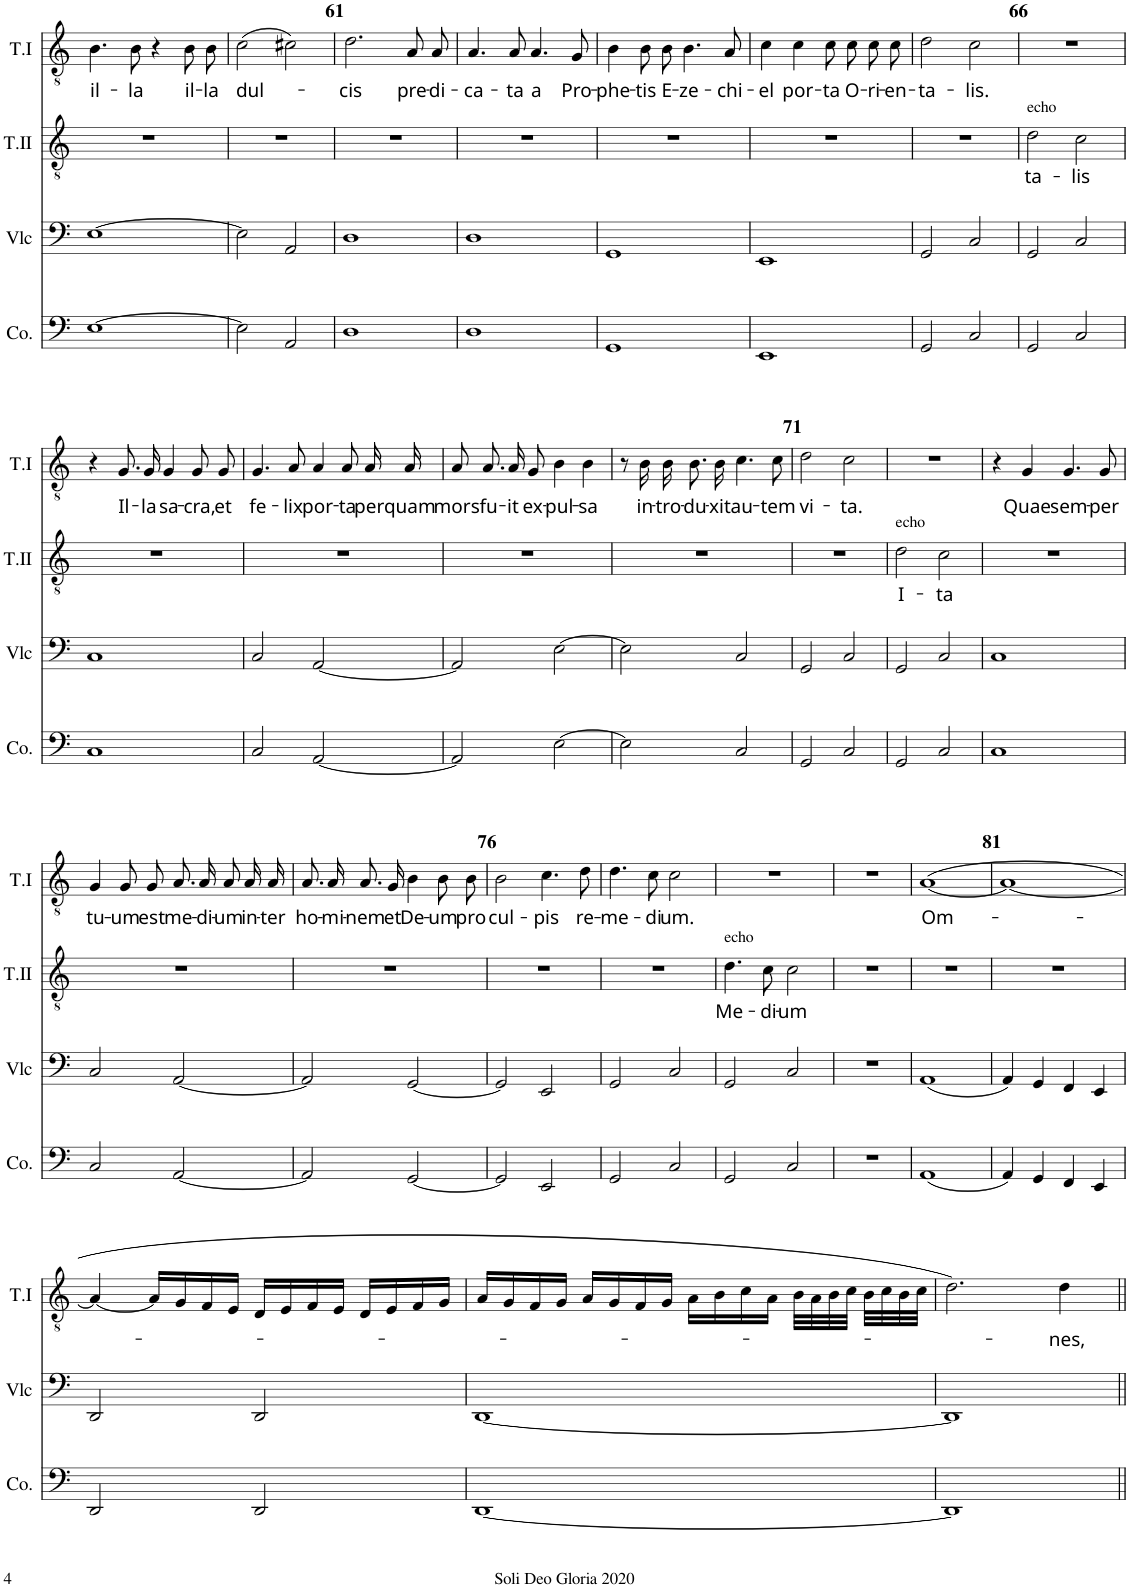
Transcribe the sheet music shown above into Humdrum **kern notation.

**kern	**kern	**kern	**text	**kern	**text
*part4	*part3	*part2	*part2	*part1	*part1
*staff4	*staff3	*staff2	*staff2	*staff1	*staff1
*I"Continuo	*I"Violoncelle	*I"Tenor II	*	*I"Tenor I	*
*I'Co.	*I'Vlc	*I'T.II	*	*I'T.I	*
!!LO:PB:g=z
*clefF4	*clefF4	*clefGv2	*	*clefGv2	*
*	*	*Trd7c12	*	*Trd7c12	*
*k[]	*k[]	*k[]	*	*k[]	*
*M4/4	*M4/4	*M4/4	*	*M4/4	*
*met(c)	*met(c)	*met(c)	*	*met(c)	*
=59	=59	=59	=59	=59	=59
!	!	!	!	!	!LO:LY:b
[1E	[1E	1r	.	4.B\	il-
!	!	!	!	!	!LO:LY:b
.	.	.	.	8B\	-la
.	.	.	.	4r	.
!	!	!	!	!	!LO:LY:b
.	.	.	.	8B\	il-
!	!	!	!	!	!LO:LY:b
.	.	.	.	8B\	-la
=60	=60	=60	=60	=60	=60
!	!	!	!	!	!LO:LY:b
2E\]	2E\]	1r	.	(2c\	dul-
2AA/	2AA/	.	.	2c#X\)	.
=61	=61	=61	=61	=61	=61
!	!	!	!	!	!LO:LY:b
1D	1D	1r	.	2.d\	-cis
!	!	!	!	!	!LO:LY:b
.	.	.	.	8A/	pre-
!	!	!	!	!	!LO:LY:b
.	.	.	.	8A/	-di-
=62	=62	=62	=62	=62	=62
!	!	!	!	!	!LO:LY:b
1D	1D	1r	.	4.A/	-ca-
!	!	!	!	!	!LO:LY:b
.	.	.	.	8A/	-ta
!	!	!	!	!	!LO:LY:b
.	.	.	.	4.A/	a
!	!	!	!	!	!LO:LY:b
.	.	.	.	8G/	Pro-
=63	=63	=63	=63	=63	=63
!	!	!	!	!	!LO:LY:b
1GG	1GG	1r	.	4B\	-phe-
!	!	!	!	!	!LO:LY:b
.	.	.	.	8B\	-tis
!	!	!	!	!	!LO:LY:b
.	.	.	.	8B\	E-
!	!	!	!	!	!LO:LY:b
.	.	.	.	4.B\	-ze-
!	!	!	!	!	!LO:LY:b
.	.	.	.	8A/	-chi-
=64	=64	=64	=64	=64	=64
!	!	!	!	!	!LO:LY:b
1EE	1EE	1r	.	4c\	-el
!	!	!	!	!	!LO:LY:b
.	.	.	.	4c\	por-
!	!	!	!	!	!LO:LY:b
.	.	.	.	8c\	-ta
!	!	!	!	!	!LO:LY:b
.	.	.	.	8c\	O-
!	!	!	!	!	!LO:LY:b
.	.	.	.	8c\	-ri-
!	!	!	!	!	!LO:LY:b
.	.	.	.	8c\	-en-
=65	=65	=65	=65	=65	=65
!	!	!	!	!	!LO:LY:b
2GG/	2GG/	1r	.	2d\	-ta-
!	!	!	!	!	!LO:LY:b
2C/	2C/	.	.	2c\	-lis.
=66	=66	=66	=66	=66	=66
!	!	!LO:TX:a:t=echo	!	!	!
!	!	!	!LO:LY:b	!	!
2GG/	2GG/	2d\	ta-	1r	.
!	!	!	!LO:LY:b	!	!
2C/	2C/	2c\	-lis	.	.
!!LO:LB:g=z
=67	=67	=67	=67	=67	=67
1C	1C	1r	.	4r	.
!	!	!	!	!	!LO:LY:b
.	.	.	.	8.G/	Il-
!	!	!	!	!	!LO:LY:b
.	.	.	.	16G/	-la
!	!	!	!	!	!LO:LY:b
.	.	.	.	4G/	sa-
!	!	!	!	!	!LO:LY:b
.	.	.	.	8G/	-cra,
!	!	!	!	!	!LO:LY:b
.	.	.	.	8G/	et
=68	=68	=68	=68	=68	=68
!	!	!	!	!	!LO:LY:b
2C/	2C/	1r	.	4.G/	fe-
!	!	!	!	!	!LO:LY:b
.	.	.	.	8A/	-lix
!	!	!	!	!	!LO:LY:b
[<2AA/	[<2AA/	.	.	4A/	por-
!	!	!	!	!	!LO:LY:b
.	.	.	.	8A/	-ta
!	!	!	!	!	!LO:LY:b
.	.	.	.	16A/	per
!	!	!	!	!	!LO:LY:b
.	.	.	.	16A/	quam
=69	=69	=69	=69	=69	=69
!	!	!	!	!	!LO:LY:b
2AA/]	2AA/]	1r	.	8A/	mors
!	!	!	!	!	!LO:LY:b
.	.	.	.	8.A/	fu-
!	!	!	!	!	!LO:LY:b
.	.	.	.	16A/	-it
!	!	!	!	!	!LO:LY:b
.	.	.	.	8G/	ex-
!	!	!	!	!	!LO:LY:b
[2E\	[2E\	.	.	4B\	-pul-
!	!	!	!	!	!LO:LY:b
.	.	.	.	4B\	-sa
=70	=70	=70	=70	=70	=70
2E\]	2E\]	1r	.	8r	.
!	!	!	!	!	!LO:LY:b
.	.	.	.	16B\	in-
!	!	!	!	!	!LO:LY:b
.	.	.	.	16B\	-tro-
!	!	!	!	!	!LO:LY:b
.	.	.	.	8.B\	-du-
!	!	!	!	!	!LO:LY:b
.	.	.	.	16B\	-xit
!	!	!	!	!	!LO:LY:b
2C/	2C/	.	.	4.c\	au-
!	!	!	!	!	!LO:LY:b
.	.	.	.	8c\	-tem
=71	=71	=71	=71	=71	=71
!	!	!	!	!	!LO:LY:b
2GG/	2GG/	1r	.	2d\	vi-
!	!	!	!	!	!LO:LY:b
2C/	2C/	.	.	2c\	-ta.
=72	=72	=72	=72	=72	=72
!	!	!LO:TX:a:t=echo	!	!	!
!	!	!	!LO:LY:b	!	!
2GG/	2GG/	2d\	I-	1r	.
!	!	!	!LO:LY:b	!	!
2C/	2C/	2c\	-ta	.	.
=73	=73	=73	=73	=73	=73
1C	1C	1r	.	4r	.
!	!	!	!	!	!LO:LY:b
.	.	.	.	4G/	Quae
!	!	!	!	!	!LO:LY:b
.	.	.	.	4.G/	sem-
!	!	!	!	!	!LO:LY:b
.	.	.	.	8G/	-per
!!LO:LB:g=z
=74	=74	=74	=74	=74	=74
!	!	!	!	!	!LO:LY:b
2C/	2C/	1r	.	4G/	tu-
!	!	!	!	!	!LO:LY:b
.	.	.	.	8G/	-um
!	!	!	!	!	!LO:LY:b
.	.	.	.	8G/	est
!	!	!	!	!	!LO:LY:b
[<2AA/	[<2AA/	.	.	8.A/	me-
!	!	!	!	!	!LO:LY:b
.	.	.	.	16A/	-di-
!	!	!	!	!	!LO:LY:b
.	.	.	.	8A/	-um
!	!	!	!	!	!LO:LY:b
.	.	.	.	16A/	in-
!	!	!	!	!	!LO:LY:b
.	.	.	.	16A/	-ter
=75	=75	=75	=75	=75	=75
!	!	!	!	!	!LO:LY:b
2AA/]	2AA/]	1r	.	8.A/	ho-
!	!	!	!	!	!LO:LY:b
.	.	.	.	16A/	-mi-
!	!	!	!	!	!LO:LY:b
.	.	.	.	8.A/	-nem
!	!	!	!	!	!LO:LY:b
.	.	.	.	16G/	et
!	!	!	!	!	!LO:LY:b
[2GG/	[2GG/	.	.	4B\	De-
!	!	!	!	!	!LO:LY:b
.	.	.	.	8B\	-um
!	!	!	!	!	!LO:LY:b
.	.	.	.	8B\	pro
=76	=76	=76	=76	=76	=76
!	!	!	!	!	!LO:LY:b
2GG/]	2GG/]	1r	.	2B\	cul-
!	!	!	!	!	!LO:LY:b
2EE/	2EE/	.	.	4.c\	-pis
!	!	!	!	!	!LO:LY:b
.	.	.	.	8d\	re-
=77	=77	=77	=77	=77	=77
!	!	!	!	!	!LO:LY:b
2GG/	2GG/	1r	.	4.d\	-me-
!	!	!	!	!	!LO:LY:b
.	.	.	.	8c\	-di
!	!	!	!	!	!LO:LY:b
2C/	2C/	.	.	2c\	um.
=78	=78	=78	=78	=78	=78
!	!	!LO:TX:a:t=echo	!	!	!
!	!	!	!LO:LY:b	!	!
2GG/	2GG/	4.d\	Me-	1r	.
!	!	!	!LO:LY:b	!	!
.	.	8c\	-di-	.	.
!	!	!	!LO:LY:b	!	!
2C/	2C/	2c\	-um	.	.
=79	=79	=79	=79	=79	=79
1r	1r	1r	.	1r	.
=80	=80	=80	=80	=80	=80
!	!	!	!	!	!LO:LY:b
(1AA	(1AA	1r	.	([<1A	Om-
=81	=81	=81	=81	=81	=81
4AA/)	4AA/)	1r	.	1A_	.
4GG/	4GG/	.	.	.	.
4FF/	4FF/	.	.	.	.
4EE/	4EE/	.	.	.	.
!!LO:LB:g=z
=82	=82	=82	=82	=82	=82
2DD/	2DD/	1r	.	4A/_	.
.	.	.	.	16A/LL]	.
.	.	.	.	16G/	.
.	.	.	.	16F/	.
.	.	.	.	16E/JJ	.
2DD/	2DD/	.	.	16D/LL	.
.	.	.	.	16E/	.
.	.	.	.	16F/	.
.	.	.	.	16E/JJ	.
.	.	.	.	16D/LL	.
.	.	.	.	16E/	.
.	.	.	.	16F/	.
.	.	.	.	16G/JJ	.
=83	=83	=83	=83	=83	=83
[1DD	[1DD	1r	.	16A/LL	.
.	.	.	.	16G/	.
.	.	.	.	16F/	.
.	.	.	.	16G/JJ	.
.	.	.	.	16A/LL	.
.	.	.	.	16G/	.
.	.	.	.	16F/	.
.	.	.	.	16G/JJ	.
.	.	.	.	16A\LL	.
.	.	.	.	16B\	.
.	.	.	.	16c\	.
.	.	.	.	16A\JJ	.
.	.	.	.	32B\LLL	.
.	.	.	.	32A\	.
.	.	.	.	32B\	.
.	.	.	.	32c\JJJ	.
.	.	.	.	32B\LLL	.
.	.	.	.	32c\	.
.	.	.	.	32B\	.
.	.	.	.	32c\JJJ	.
=84	=84	=84	=84	=84	=84
1DD]	1DD]	1r	.	2.d\)	.
!	!	!	!	!	!LO:LY:b
.	.	.	.	4d\	-nes,
=||	=||	=||	=||	=||	=||
*-	*-	*-	*-	*-	*-
